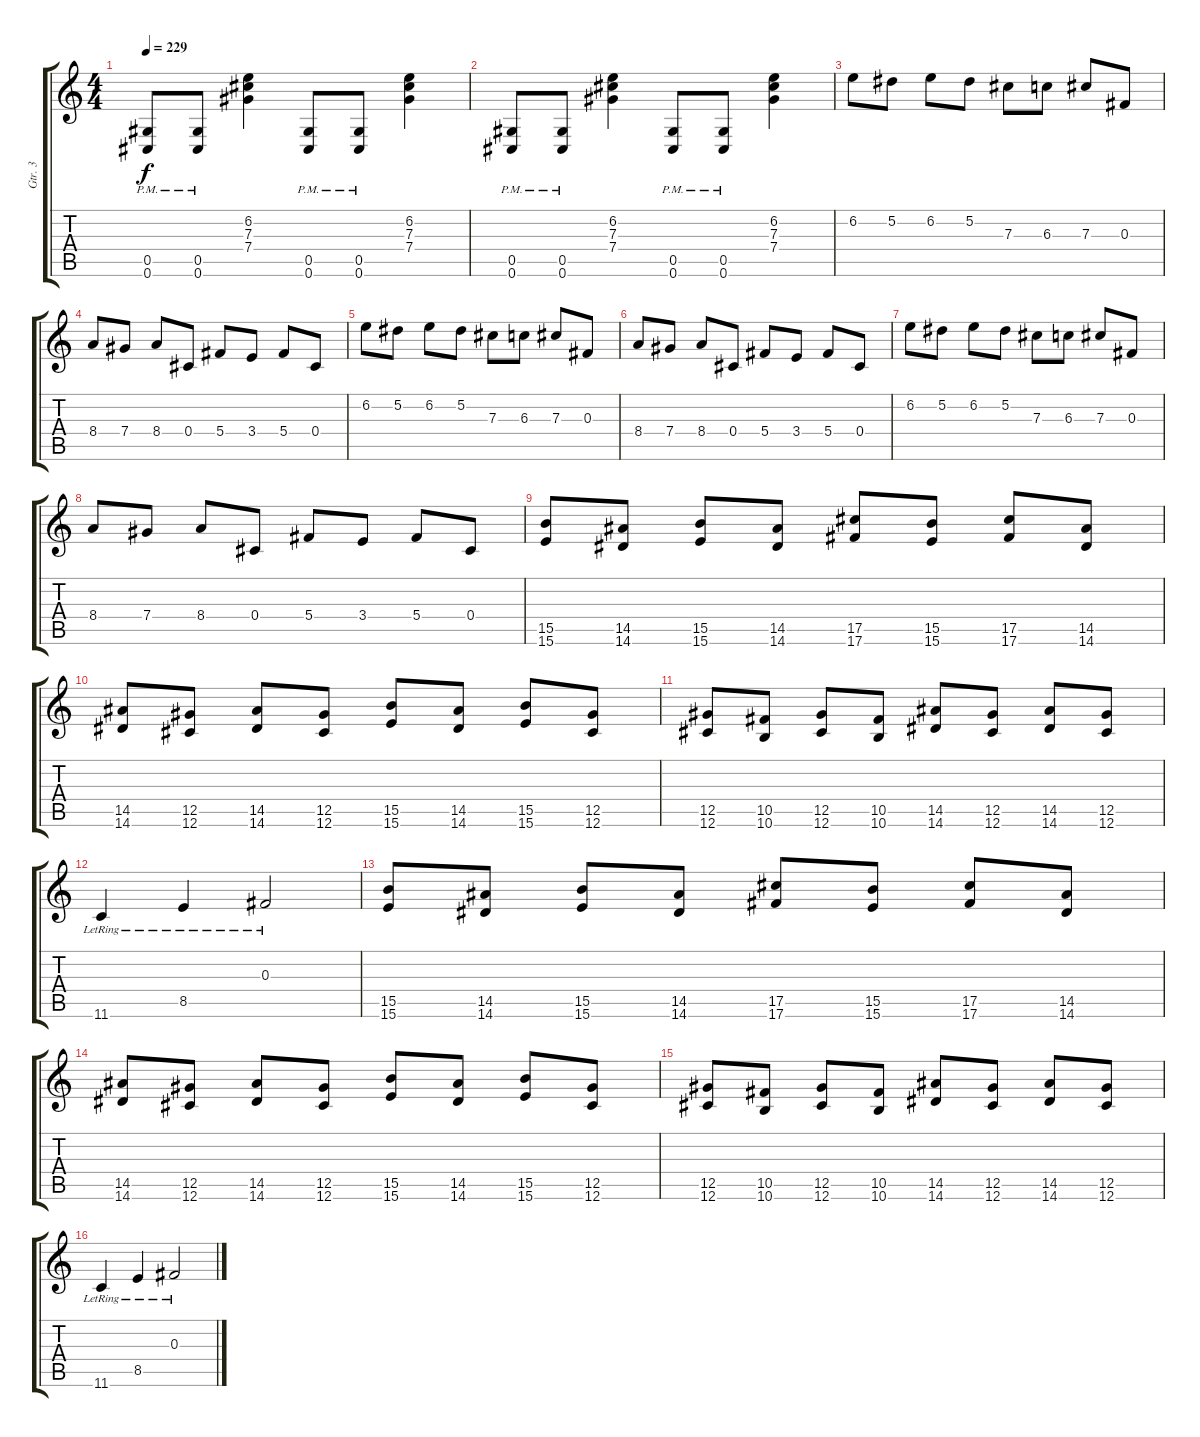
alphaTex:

\track ("Gtr. 3" "Gtr. 3") {instrument electricbasspick}
\staff {score tabs}
\tuning (Eb4 Bb3 Gb3 Db3 Ab2 Db2) {hide}
\ts (4 4)
\tempo 229
\clef g2
\ks c
(0.5{pm} 0.6{pm}).8{dy f} (0.5{pm} 0.6{pm}).8 (6.2 7.3 7.4).4 (0.5{pm} 0.6{pm}).8 (0.5{pm} 0.6{pm}).8 (6.2 7.3 7.4).4 |
(0.5{pm} 0.6{pm}).8 (0.5{pm} 0.6{pm}).8 (6.2 7.3 7.4).4 (0.5{pm} 0.6{pm}).8 (0.5{pm} 0.6{pm}).8 (6.2 7.3 7.4).4 |
6.2.8 5.2.8 6.2.8 5.2.8 7.3.8 6.3.8 7.3.8 0.3.8 |
8.4.8 7.4.8 8.4.8 0.4.8 5.4.8 3.4.8 5.4.8 0.4.8 |
6.2.8 5.2.8 6.2.8 5.2.8 7.3.8 6.3.8 7.3.8 0.3.8 |
8.4.8 7.4.8 8.4.8 0.4.8 5.4.8 3.4.8 5.4.8 0.4.8 |
6.2.8 5.2.8 6.2.8 5.2.8 7.3.8 6.3.8 7.3.8 0.3.8 |
8.4.8 7.4.8 8.4.8 0.4.8 5.4.8 3.4.8 5.4.8 0.4.8 |
(15.5 15.6).8 (14.5 14.6).8 (15.5 15.6).8 (14.5 14.6).8 (17.5 17.6).8 (15.5 15.6).8 (17.5 17.6).8 (14.5 14.6).8 |
(14.5 14.6).8 (12.5 12.6).8 (14.5 14.6).8 (12.5 12.6).8 (15.5 15.6).8 (14.5 14.6).8 (15.5 15.6).8 (12.5 12.6).8 |
(12.5 12.6).8 (10.5 10.6).8 (12.5 12.6).8 (10.5 10.6).8 (14.5 14.6).8 (12.5 12.6).8 (14.5 14.6).8 (12.5 12.6).8 |
11.6{lr}.4 8.5{lr}.4 0.3{lr}.2 |
(15.5 15.6).8 (14.5 14.6).8 (15.5 15.6).8 (14.5 14.6).8 (17.5 17.6).8 (15.5 15.6).8 (17.5 17.6).8 (14.5 14.6).8 |
(14.5 14.6).8 (12.5 12.6).8 (14.5 14.6).8 (12.5 12.6).8 (15.5 15.6).8 (14.5 14.6).8 (15.5 15.6).8 (12.5 12.6).8 |
(12.5 12.6).8 (10.5 10.6).8 (12.5 12.6).8 (10.5 10.6).8 (14.5 14.6).8 (12.5 12.6).8 (14.5 14.6).8 (12.5 12.6).8 |
11.6{lr}.4 8.5{lr}.4 0.3{lr}.2
